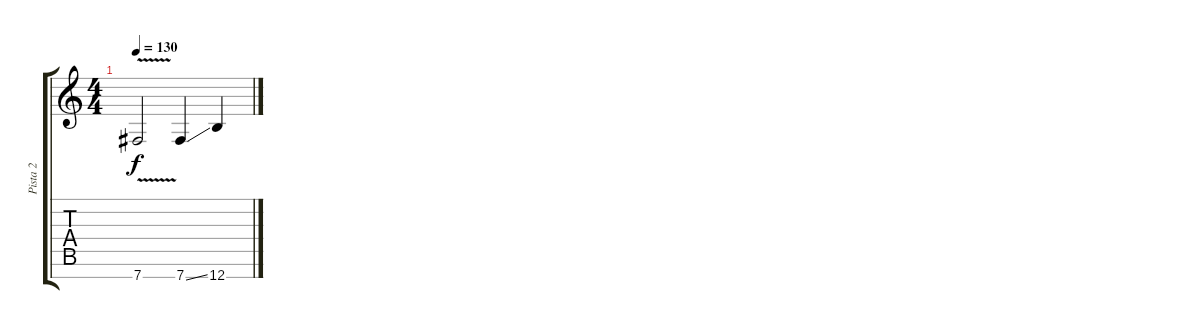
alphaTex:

\track ("Pista 2" "Pista 2") {instrument distortionguitar}
\staff {score tabs}
\tuning (E4 B3 G3 D3 A2 E2 B1) {hide}
\ts (4 4)
\tempo 130
\clef g2
\ks c
7.7{v}.2{dy f} 7.7{ss}.4 12.7.4
